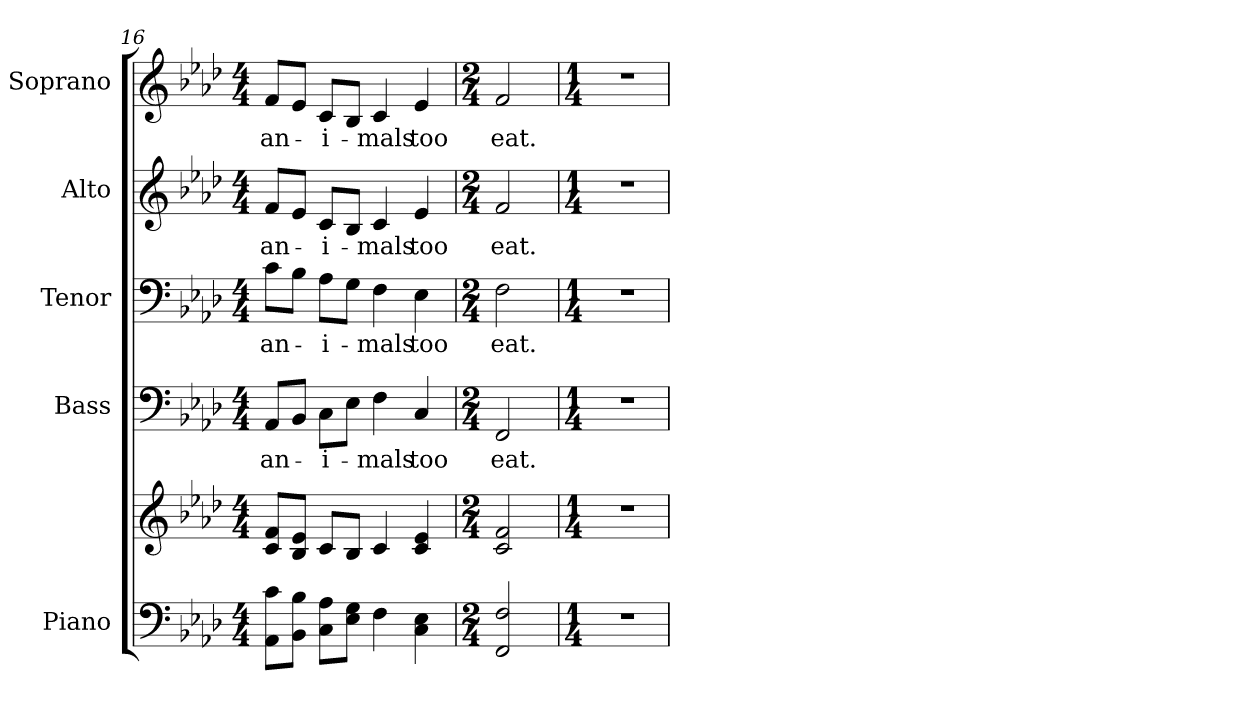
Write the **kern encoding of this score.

**kern	**kern	**kern	**text	**kern	**text	**kern	**text	**kern	**text
*part5	*part5	*part4	*part4	*part3	*part3	*part2	*part2	*part1	*part1
*staff6	*staff5	*staff4	*staff4	*staff3	*staff3	*staff2	*staff2	*staff1	*staff1
*I"Piano	*	*I"Bass	*	*I"Tenor	*	*I"Alto	*	*I"Soprano	*
*I'Pno.	*	*I'B.	*	*I'T.	*	*I'A.	*	*I'S.	*
!!LO:PB:g=z
*clefF4	*clefG2	*clefF4	*	*clefF4	*	*clefG2	*	*clefG2	*
*k[b-e-a-d-]	*k[b-e-a-d-]	*k[b-e-a-d-]	*	*k[b-e-a-d-]	*	*k[b-e-a-d-]	*	*k[b-e-a-d-]	*
*A-:	*A-:	*A-:	*	*A-:	*	*A-:	*	*A-:	*
*M4/4	*M4/4	*M4/4	*	*M4/4	*	*M4/4	*	*M4/4	*
=16	=16	=16	=16	=16	=16	=16	=16	=16	=16
!	!	!	!LO:LY:b:color=#000000	!	!	!	!	!	!
!	!	!	!	!	!LO:LY:b:color=#000000	!	!	!	!
!	!	!	!	!	!	!	!LO:LY:b:color=#000000	!	!
!	!	!	!	!	!	!	!	!	!LO:LY:b:color=#000000
8AA-i\ 8ciL	8ci/ 8fiL	8AA-i/L	an-	8ci\L	an-	8fi/L	an-	8fi/L	an-
8BB-i\ 8B-iJ	8B-i/ 8e-iJ	8BB-i/J	.	8B-i\J	.	8e-i/J	.	8e-i/J	.
!	!	!	!LO:LY:b:color=#000000	!	!	!	!	!	!
!	!	!	!	!	!LO:LY:b:color=#000000	!	!	!	!
!	!	!	!	!	!	!	!LO:LY:b:color=#000000	!	!
!	!	!	!	!	!	!	!	!	!LO:LY:b:color=#000000
8Ci\ 8A-iL	8ci/L	8Ci\L	-i-	8A-i\L	-i-	8ci/L	-i-	8ci/L	-i-
8E-i\ 8GiJ	8B-i/J	8E-i\J	.	8Gi\J	.	8B-i/J	.	8B-i/J	.
!	!	!	!LO:LY:b:color=#000000	!	!	!	!	!	!
!	!	!	!	!	!LO:LY:b:color=#000000	!	!	!	!
!	!	!	!	!	!	!	!LO:LY:b:color=#000000	!	!
!	!	!	!	!	!	!	!	!	!LO:LY:b:color=#000000
4Fi\	4ci/	4Fi\	-mals	4Fi\	-mals	4ci/	-mals	4ci/	-mals
!	!	!	!LO:LY:b:color=#000000	!	!	!	!	!	!
!	!	!	!	!	!LO:LY:b:color=#000000	!	!	!	!
!	!	!	!	!	!	!	!LO:LY:b:color=#000000	!	!
!	!	!	!	!	!	!	!	!	!LO:LY:b:color=#000000
4Ci\ 4E-i	4ci/ 4e-i	4Ci/	too	4E-i\	too	4e-i/	too	4e-i/	too
=17	=17	=17	=17	=17	=17	=17	=17	=17	=17
*M2/4	*M2/4	*M2/4	*	*M2/4	*	*M2/4	*	*M2/4	*
!	!	!	!LO:LY:b:color=#000000	!	!	!	!	!	!
!	!	!	!	!	!LO:LY:b:color=#000000	!	!	!	!
!	!	!	!	!	!	!	!LO:LY:b:color=#000000	!	!
!	!	!	!	!	!	!	!	!	!LO:LY:b:color=#000000
2FFi/ 2Fi	2ci/ 2fi	2FFi/	eat.	2Fi\	eat.	2fi/	eat.	2fi/	eat.
=18	=18	=18	=18	=18	=18	=18	=18	=18	=18
*M1/4	*M1/4	*M1/4	*	*M1/4	*	*M1/4	*	*M1/4	*
!LO:N:vis=1	!LO:N:vis=1	!LO:N:vis=1	!	!LO:N:vis=1	!	!LO:N:vis=1	!	!LO:N:vis=1	!
4r	4r	4r	.	4r	.	4r	.	4r	.
=	=	=	=	=	=	=	=	=	=
*-	*-	*-	*-	*-	*-	*-	*-	*-	*-
